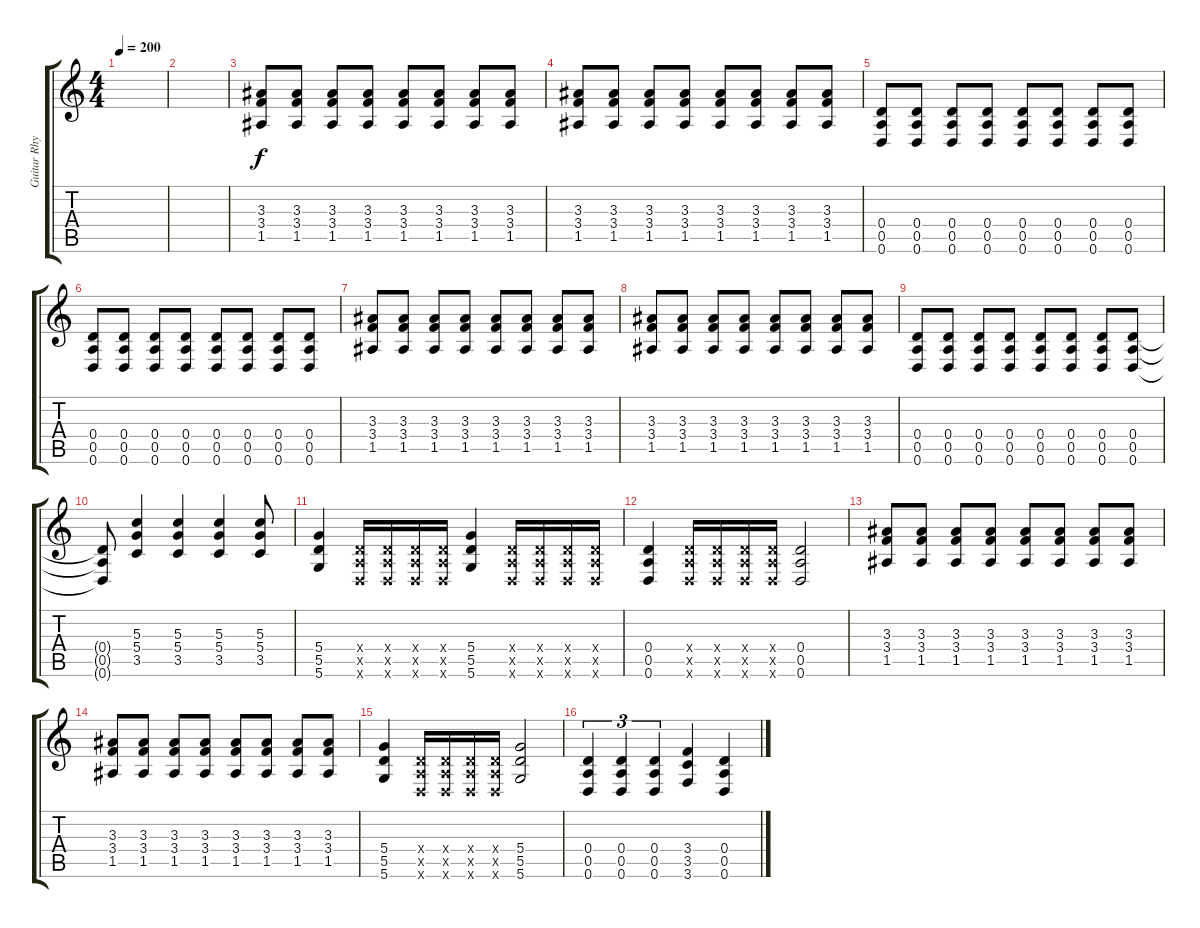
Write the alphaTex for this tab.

\track ("Guitar Rhythm 2" "Guitar Rhy") {instrument overdrivenguitar}
\staff {score tabs}
\tuning (E4 B3 G3 D3 A2 D2) {hide}
\ts (4 4)
\tempo 200
\clef g2
\ks c
|
|
(3.3 3.4 1.5).8 (3.3 3.4 1.5).8 (3.3 3.4 1.5).8 (3.3 3.4 1.5).8 (3.3 3.4 1.5).8 (3.3 3.4 1.5).8 (3.3 3.4 1.5).8 (3.3 3.4 1.5).8 |
(3.3 3.4 1.5).8 (3.3 3.4 1.5).8 (3.3 3.4 1.5).8 (3.3 3.4 1.5).8 (3.3 3.4 1.5).8 (3.3 3.4 1.5).8 (3.3 3.4 1.5).8 (3.3 3.4 1.5).8 |
(0.4 0.5 0.6).8 (0.4 0.5 0.6).8 (0.4 0.5 0.6).8 (0.4 0.5 0.6).8 (0.4 0.5 0.6).8 (0.4 0.5 0.6).8 (0.4 0.5 0.6).8 (0.4 0.5 0.6).8 |
(0.4 0.5 0.6).8 (0.4 0.5 0.6).8 (0.4 0.5 0.6).8 (0.4 0.5 0.6).8 (0.4 0.5 0.6).8 (0.4 0.5 0.6).8 (0.4 0.5 0.6).8 (0.4 0.5 0.6).8 |
(3.3 3.4 1.5).8 (3.3 3.4 1.5).8 (3.3 3.4 1.5).8 (3.3 3.4 1.5).8 (3.3 3.4 1.5).8 (3.3 3.4 1.5).8 (3.3 3.4 1.5).8 (3.3 3.4 1.5).8 |
(3.3 3.4 1.5).8 (3.3 3.4 1.5).8 (3.3 3.4 1.5).8 (3.3 3.4 1.5).8 (3.3 3.4 1.5).8 (3.3 3.4 1.5).8 (3.3 3.4 1.5).8 (3.3 3.4 1.5).8 |
(0.4 0.5 0.6).8 (0.4 0.5 0.6).8 (0.4 0.5 0.6).8 (0.4 0.5 0.6).8 (0.4 0.5 0.6).8 (0.4 0.5 0.6).8 (0.4 0.5 0.6).8 (0.4 0.5 0.6).8 |
(0.4{t} 0.5{t} 0.6{t}).8 (5.3 5.4 3.5).4 (5.3 5.4 3.5).4 (5.3 5.4 3.5).4 (5.3 5.4 3.5).8 |
(5.4 5.5 5.6).4 (0.4{x} 0.5{x} 0.6{x}).16 (0.4{x} 0.5{x} 0.6{x}).16 (0.4{x} 0.5{x} 0.6{x}).16 (0.4{x} 0.5{x} 0.6{x}).16 (5.4 5.5 5.6).4 (0.4{x} 0.5{x} 0.6{x}).16 (0.4{x} 0.5{x} 0.6{x}).16 (0.4{x} 0.5{x} 0.6{x}).16 (0.4{x} 0.5{x} 0.6{x}).16 |
(0.4 0.5 0.6).4 (0.4{x} 0.5{x} 0.6{x}).16 (0.4{x} 0.5{x} 0.6{x}).16 (0.4{x} 0.5{x} 0.6{x}).16 (0.4{x} 0.5{x} 0.6{x}).16 (0.4 0.5 0.6).2 |
(3.3 3.4 1.5).8 (3.3 3.4 1.5).8 (3.3 3.4 1.5).8 (3.3 3.4 1.5).8 (3.3 3.4 1.5).8 (3.3 3.4 1.5).8 (3.3 3.4 1.5).8 (3.3 3.4 1.5).8 |
(3.3 3.4 1.5).8 (3.3 3.4 1.5).8 (3.3 3.4 1.5).8 (3.3 3.4 1.5).8 (3.3 3.4 1.5).8 (3.3 3.4 1.5).8 (3.3 3.4 1.5).8 (3.3 3.4 1.5).8 |
(5.4 5.5 5.6).4 (0.4{x} 0.5{x} 0.6{x}).16 (0.4{x} 0.5{x} 0.6{x}).16 (0.4{x} 0.5{x} 0.6{x}).16 (0.4{x} 0.5{x} 0.6{x}).16 (5.4 5.5 5.6).2 |
(0.4 0.5 0.6).4{tu (3 2)} (0.4 0.5 0.6).4{tu (3 2)} (0.4 0.5 0.6).4{tu (3 2)} (3.4 3.5 3.6).4 (0.4 0.5 0.6).4
